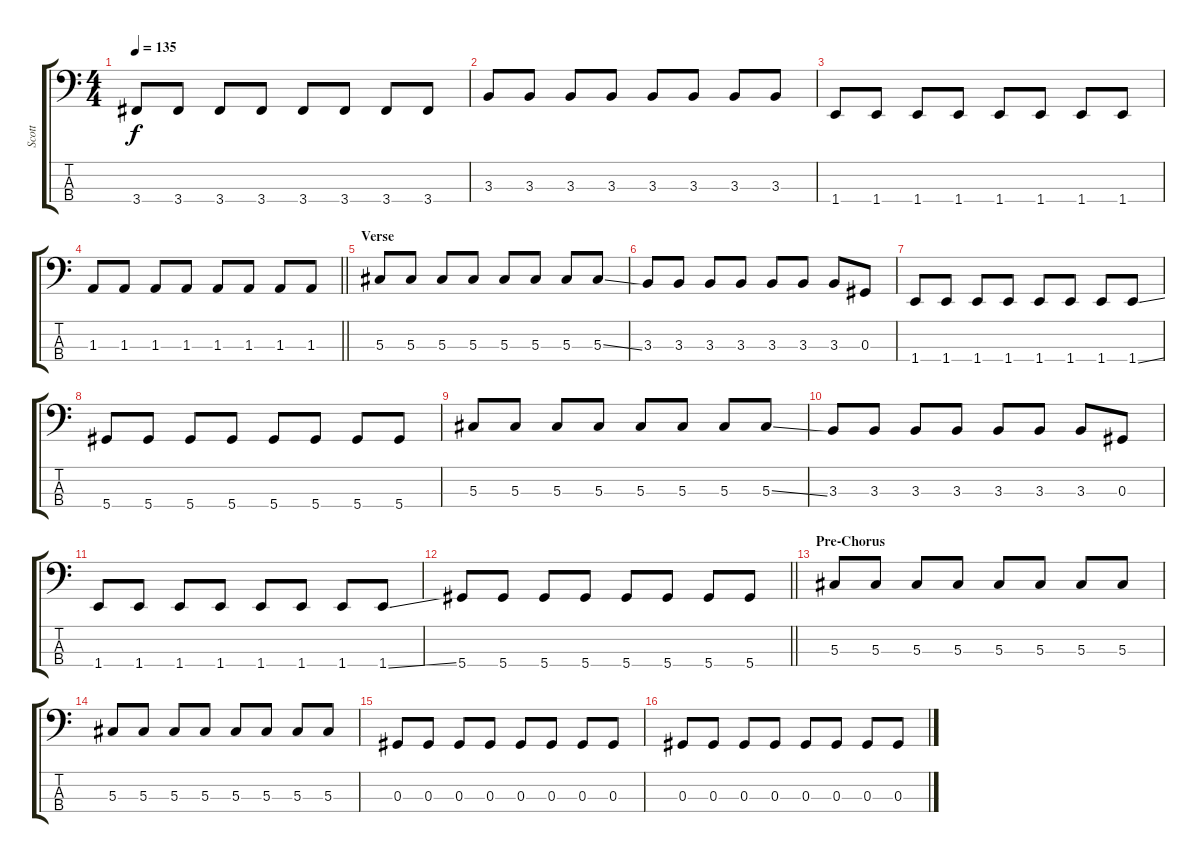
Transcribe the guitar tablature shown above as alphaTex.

\track ("Scott" "Scott") {instrument overdrivenguitar}
\staff {score tabs}
\tuning (Gb2 Db2 Ab1 Eb1) {hide}
\ts (4 4)
\tempo 135
\clef f4
\ks c
3.4.8{dy f} 3.4.8 3.4.8 3.4.8 3.4.8 3.4.8 3.4.8 3.4.8 |
3.3.8 3.3.8 3.3.8 3.3.8 3.3.8 3.3.8 3.3.8 3.3.8 |
1.4.8 1.4.8 1.4.8 1.4.8 1.4.8 1.4.8 1.4.8 1.4.8 |
\barLineRight lightlight
1.3.8 1.3.8 1.3.8 1.3.8 1.3.8 1.3.8 1.3.8 1.3.8 |
\section ("" "Verse")
5.3.8 5.3.8 5.3.8 5.3.8 5.3.8 5.3.8 5.3.8 5.3{ss}.8 |
3.3.8 3.3.8 3.3.8 3.3.8 3.3.8 3.3.8 3.3.8 0.3.8 |
1.4.8 1.4.8 1.4.8 1.4.8 1.4.8 1.4.8 1.4.8 1.4{ss}.8 |
5.4.8 5.4.8 5.4.8 5.4.8 5.4.8 5.4.8 5.4.8 5.4.8 |
5.3.8 5.3.8 5.3.8 5.3.8 5.3.8 5.3.8 5.3.8 5.3{ss}.8 |
3.3.8 3.3.8 3.3.8 3.3.8 3.3.8 3.3.8 3.3.8 0.3.8 |
1.4.8 1.4.8 1.4.8 1.4.8 1.4.8 1.4.8 1.4.8 1.4{ss}.8 |
\barLineRight lightlight
5.4.8 5.4.8 5.4.8 5.4.8 5.4.8 5.4.8 5.4.8 5.4.8 |
\section ("" "Pre-Chorus")
5.3.8 5.3.8 5.3.8 5.3.8 5.3.8 5.3.8 5.3.8 5.3.8 |
5.3.8 5.3.8 5.3.8 5.3.8 5.3.8 5.3.8 5.3.8 5.3.8 |
0.3.8 0.3.8 0.3.8 0.3.8 0.3.8 0.3.8 0.3.8 0.3.8 |
0.3.8 0.3.8 0.3.8 0.3.8 0.3.8 0.3.8 0.3.8 0.3.8
